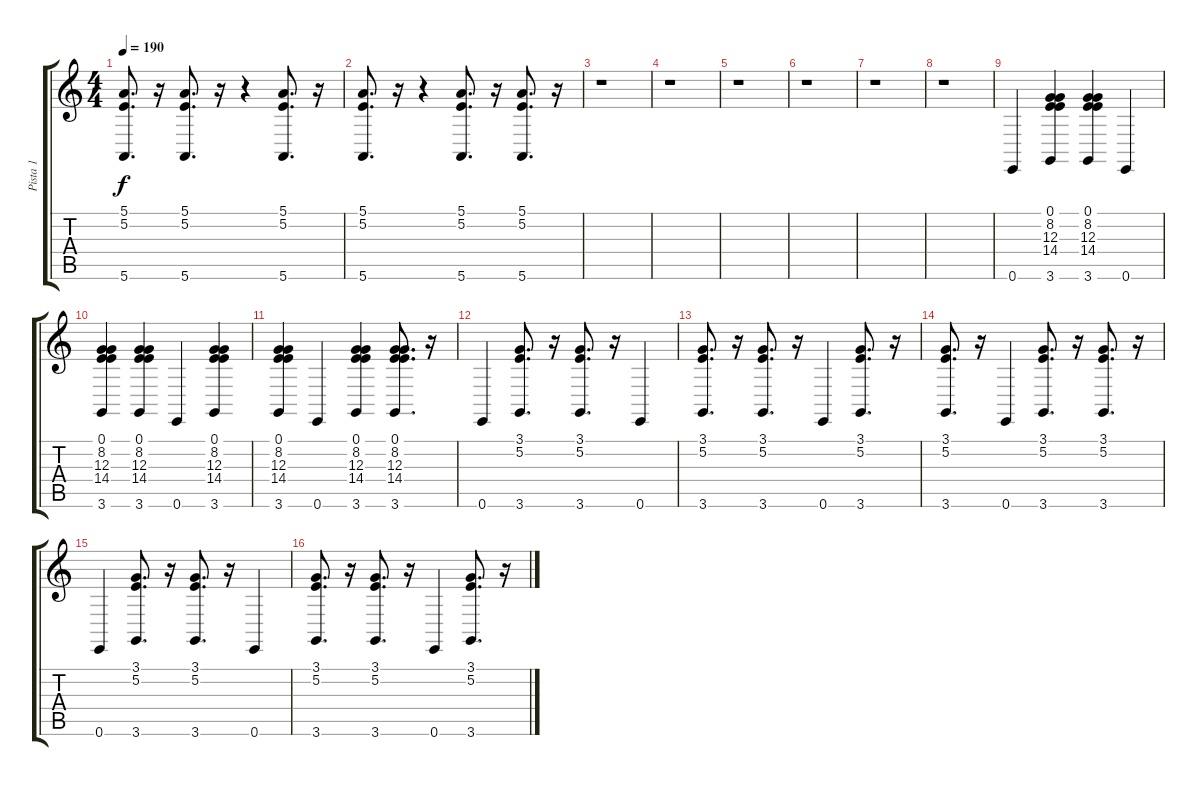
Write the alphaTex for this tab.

\track ("Pista 1" "Pista 1") {instrument acousticgrandpiano}
\staff {score tabs}
\tuning (E4 B3 G3 D3 A2 E2) {hide}
\ts (4 4)
\tempo 190
\clef g2
\ks c
(5.1 5.2 5.6).8{d dy f} r.16 (5.1 5.2 5.6).8{d} r.16 r.4 (5.1 5.2 5.6).8{d} r.16 |
(5.1 5.2 5.6).8{d} r.16 r.4 (5.1 5.2 5.6).8{d} r.16 (5.1 5.2 5.6).8{d} r.16 |
r.1 |
r.1 |
r.1 |
r.1 |
r.1 |
r.1 |
0.6.4 (0.1 8.2 12.3 14.4 3.6).4 (0.1 8.2 12.3 14.4 3.6).4 0.6.4 |
(0.1 8.2 12.3 14.4 3.6).4 (0.1 8.2 12.3 14.4 3.6).4 0.6.4 (0.1 8.2 12.3 14.4 3.6).4 |
(0.1 8.2 12.3 14.4 3.6).4 0.6.4 (0.1 8.2 12.3 14.4 3.6).4 (0.1 8.2 12.3 14.4 3.6).8{d} r.16 |
0.6.4 (3.1 5.2 3.6).8{d} r.16 (3.1 5.2 3.6).8{d} r.16 0.6.4 |
(3.1 5.2 3.6).8{d} r.16 (3.1 5.2 3.6).8{d} r.16 0.6.4 (3.1 5.2 3.6).8{d} r.16 |
(3.1 5.2 3.6).8{d} r.16 0.6.4 (3.1 5.2 3.6).8{d} r.16 (3.1 5.2 3.6).8{d} r.16 |
0.6.4 (3.1 5.2 3.6).8{d} r.16 (3.1 5.2 3.6).8{d} r.16 0.6.4 |
(3.1 5.2 3.6).8{d} r.16 (3.1 5.2 3.6).8{d} r.16 0.6.4 (3.1 5.2 3.6).8{d} r.16
